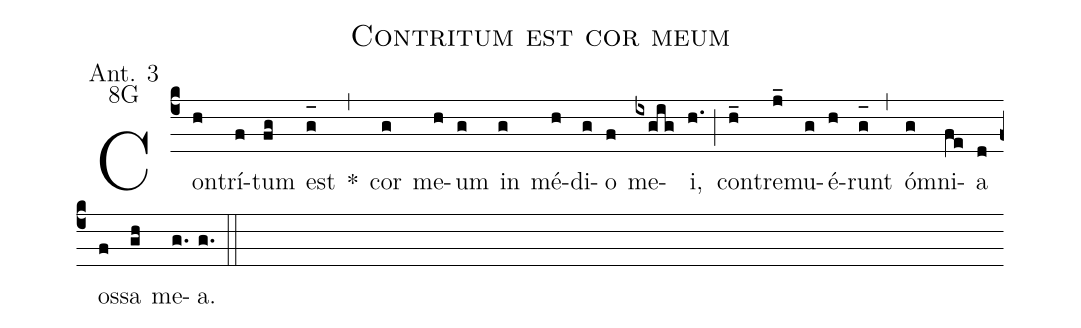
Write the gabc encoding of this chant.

name:Contritum est cor meum;
office-part:Ant. 3 ;
mode:8G;
%%
(c4) Con(h)trí(f)tum(fg) est(g_[oh:h]) <sp>*</sp>(,) cor(g) me(h)um(g) in(g) mé(h)di(g)o(f) me(ixgig)i,(h.) (;) con(h_)tre(j_)mu(g)é(h)runt(g_[oh:h]) (,) ó(g)mni(fe)a(d) os(f)sa(gh) me(g.)a.(g.) (::)
